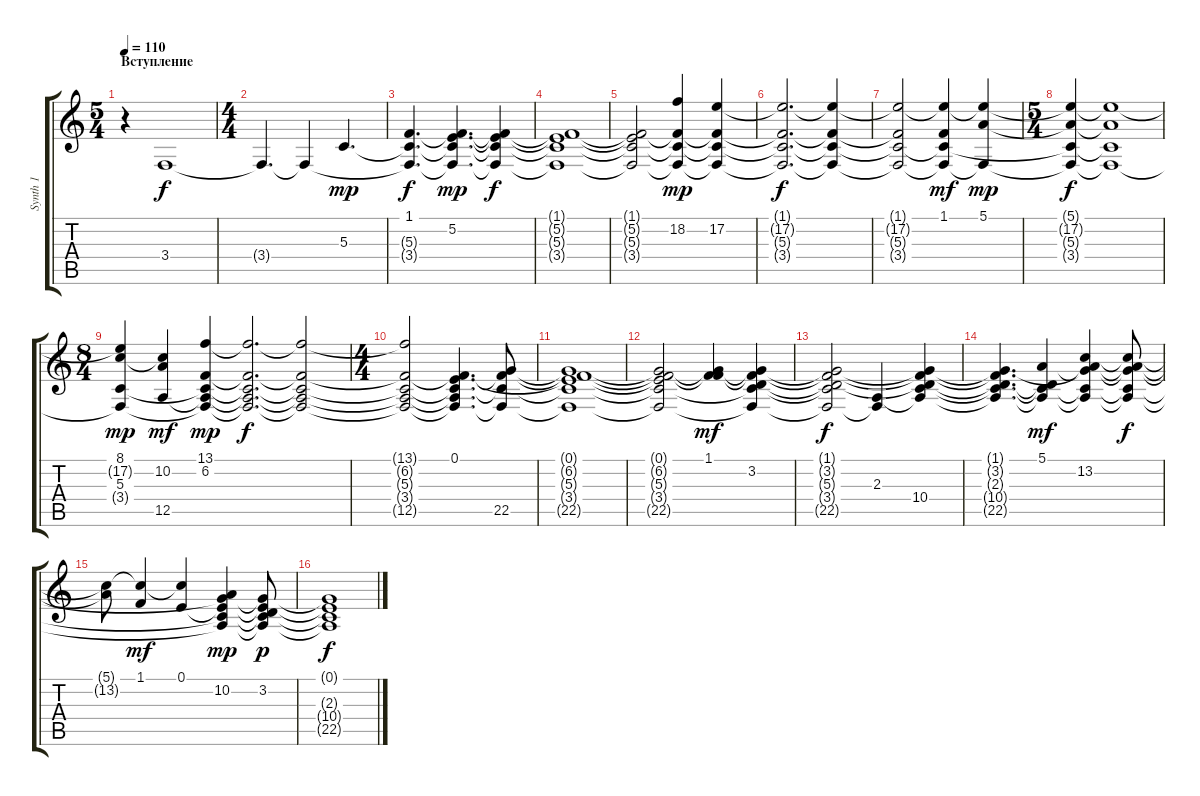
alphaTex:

\track ("Synth 1" "Synth 1") {instrument fx4atmosphere}
\staff {score tabs}
\tuning (E4 B3 G3 D3 A2 E2) {hide}
\ts (5 4)
\section ("" "Вступление")
\tempo 110
\clef g2
\ks c
r.4{dy f volume 3 instrument fx4atmosphere} 3.4.1{volume 12} |
\ts (4 4)
3.4{t}.4{d} 3.4{t}.4 5.3.4{d dy mp} |
(1.1 5.3{t} 3.4{t}).4{d dy f} (1.1{t} 5.2 5.3{t} 3.4{t}).4{d dy mp} (1.1{t} 5.2{t} 5.3{t} 3.4{t}).4{dy f} |
(1.1{t} 5.2{t} 5.3{t} 3.4{t}).1 |
(1.1{t} 5.2{t} 5.3{t} 3.4{t}).2 (1.1{t} 18.2 5.3{t} 3.4{t}).4{dy mp} (1.1{t} 17.2 5.3{t} 3.4{t}).4 |
(1.1{t} 17.2{t} 5.3{t} 3.4{t}).2{d dy f} (1.1{t} 17.2{t} 5.3{t} 3.4{t}).4 |
(1.1{t} 17.2{t} 5.3{t} 3.4{t}).2 (1.1 17.2{t} 5.3{t} 3.4{t}).4{dy mf} (5.1 17.2{t} 3.4{t}).4{dy mp} |
\ts (5 4)
(5.1{t} 17.2{t} 5.3{t} 3.4{t}).4{dy f} (5.1{t} 17.2{t} 5.3{t} 3.4{t}).1 |
\ts (8 4)
(8.1 17.2{t} 5.3 3.4{t}).4{dy mp} (8.1{t} 10.2 12.5).4{dy mf} (13.1 6.2 5.3{t} 3.4{t} 12.5{t}).4{dy mp} (13.1{t} 6.2{t} 5.3{t} 3.4{t} 12.5{t}).2{d dy f} (13.1{t} 6.2{t} 5.3{t} 3.4{t} 12.5{t}).2 |
\ts (4 4)
(13.1{t} 6.2{t} 5.3{t} 3.4{t} 12.5{t}).2 (0.1 6.2{t} 5.3{t} 3.4{t} 12.5{t}).4{d} (6.2{t} 5.3{t} 3.4{t} 22.5).8 |
(0.1{t} 6.2{t} 5.3{t} 3.4{t} 22.5{t}).1 |
(0.1{t} 6.2{t} 5.3{t} 3.4{t} 22.5{t}).2 (1.1 6.2{t} 22.5{t}).4{dy mf} (1.1{t} 3.2 5.3{t} 3.4{t} 22.5{t}).4 |
(1.1{t} 3.2{t} 5.3{t} 3.4{t} 22.5{t}).2{dy f} (2.3 3.4{t}).4 (1.1{t} 3.2{t} 2.3{t} 10.4 22.5{t}).4 |
(1.1{t} 3.2{t} 2.3{t} 10.4{t} 22.5{t}).4{d} (5.1 3.2{t} 2.3{t} 10.4{t}).4{dy mf} (5.1{t} 13.2 2.3{t} 10.4{t} 22.5{t}).4 (5.1{t} 13.2{t} 2.3{t} 10.4{t} 22.5{t}).8{dy f} |
(5.1{t} 13.2{t}).8 (1.1 13.2{t}).4{dy mf} (0.1 13.2{t}).4 (0.1{t} 10.2 2.3{t} 10.4{t} 22.5{t}).4{dy mp} (0.1{t} 3.2 2.3{t} 10.4{t} 22.5{t}).8{dy p} |
(0.1{t} 2.3{t} 10.4{t} 22.5{t}).1{dy f}
